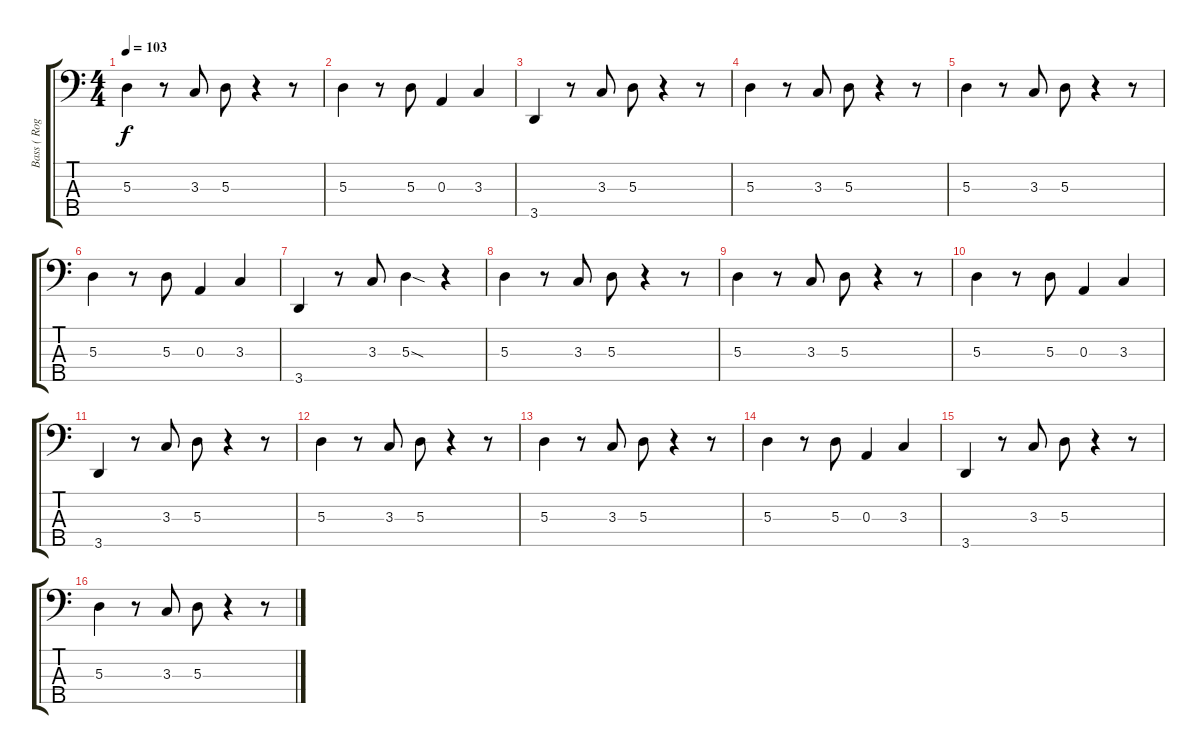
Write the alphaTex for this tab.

\track ("Bass ( Roger Waters )" "Bass ( Rog") {instrument electricbassfinger}
\staff {score tabs}
\tuning (G2 D2 A1 E1 B0) {hide}
\ts (4 4)
\tempo 103
\clef f4
\ks c
5.3.4{dy f} r.8 3.3.8 5.3.8 r.4 r.8 |
5.3.4 r.8 5.3.8 0.3.4 3.3.4 |
3.5.4 r.8 3.3.8 5.3.8 r.4 r.8 |
5.3.4 r.8 3.3.8 5.3.8 r.4 r.8 |
5.3.4 r.8 3.3.8 5.3.8 r.4 r.8 |
5.3.4 r.8 5.3.8 0.3.4 3.3.4 |
3.5.4 r.8 3.3.8 5.3{sod}.4 r.4 |
5.3.4 r.8 3.3.8 5.3.8 r.4 r.8 |
5.3.4 r.8 3.3.8 5.3.8 r.4 r.8 |
5.3.4 r.8 5.3.8 0.3.4 3.3.4 |
3.5.4 r.8 3.3.8 5.3.8 r.4 r.8 |
5.3.4 r.8 3.3.8 5.3.8 r.4 r.8 |
5.3.4 r.8 3.3.8 5.3.8 r.4 r.8 |
5.3.4 r.8 5.3.8 0.3.4 3.3.4 |
3.5.4 r.8 3.3.8 5.3.8 r.4 r.8 |
5.3.4 r.8 3.3.8 5.3.8 r.4 r.8
